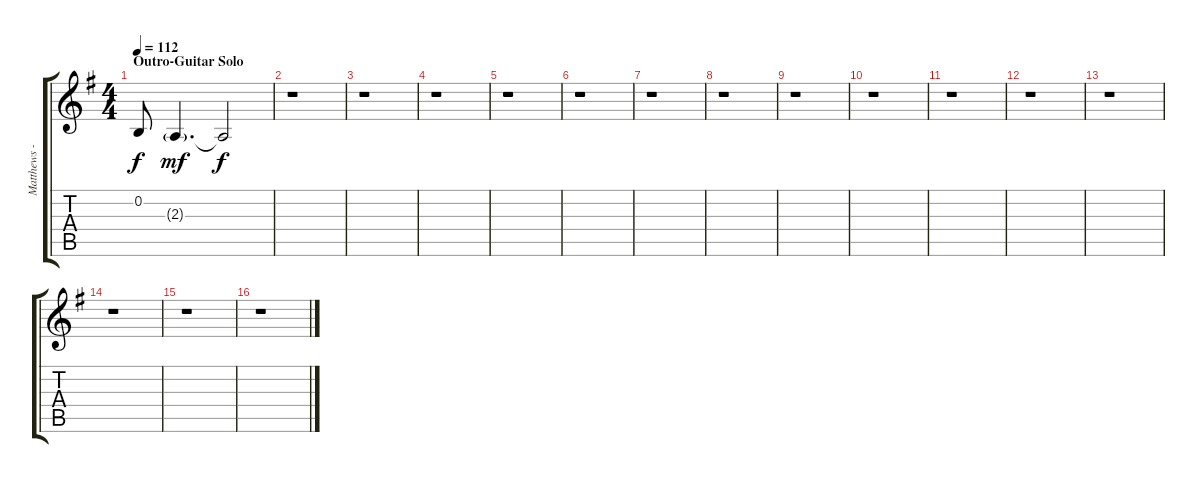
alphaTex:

\track ("Matthews - Vocals" "Matthews -") {instrument lead2sawtooth}
\staff {score tabs}
\tuning (E4 B3 G3 D3 A2 E2) {hide}
\ts (4 4)
\section ("" "Outro-Guitar Solo")
\tempo 112
\clef g2
\ks eminor
0.2{t}.8{dy f} 2.3{g}.4{d dy mf} 2.3{t}.2{dy f} |
r.1 |
r.1 |
r.1 |
r.1 |
r.1 |
r.1 |
r.1 |
r.1 |
r.1 |
r.1 |
r.1 |
r.1 |
r.1 |
r.1 |
r.1
